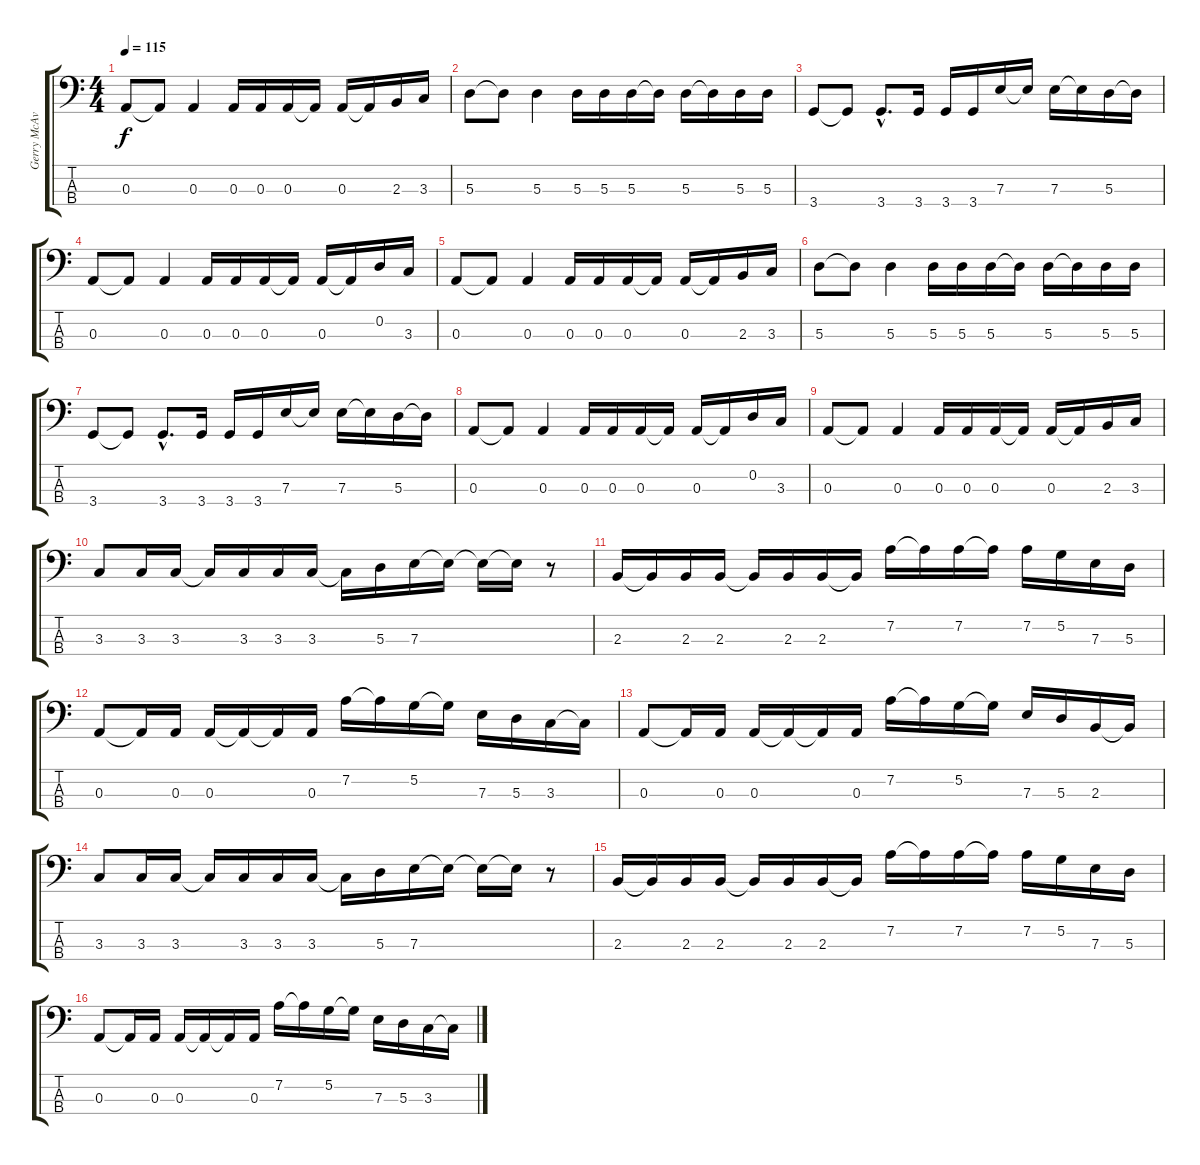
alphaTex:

\track ("Gerry McAvoy" "Gerry McAv") {instrument electricbassfinger}
\staff {score tabs}
\tuning (G2 D2 A1 E1) {hide}
\ts (4 4)
\tempo 115
\clef f4
\ks c
0.3.8{dy f} 0.3{t}.8 0.3.4 0.3.16 0.3.16 0.3.16 0.3{t}.16 0.3.16 0.3{t}.16 2.3.16 3.3.16 |
5.3.8 5.3{t}.8 5.3.4 5.3.16 5.3.16 5.3.16 5.3{t}.16 5.3.16 5.3{t}.16 5.3.16 5.3.16 |
3.4.8 3.4{t}.8 3.4{hac}.8{d} 3.4.16 3.4.16 3.4.16 7.3.16 7.3{t}.16 7.3.16 7.3{t}.16 5.3.16 5.3{t}.16 |
0.3.8 0.3{t}.8 0.3.4 0.3.16 0.3.16 0.3.16 0.3{t}.16 0.3.16 0.3{t}.16 0.2.16 3.3.16 |
0.3.8 0.3{t}.8 0.3.4 0.3.16 0.3.16 0.3.16 0.3{t}.16 0.3.16 0.3{t}.16 2.3.16 3.3.16 |
5.3.8 5.3{t}.8 5.3.4 5.3.16 5.3.16 5.3.16 5.3{t}.16 5.3.16 5.3{t}.16 5.3.16 5.3.16 |
3.4.8 3.4{t}.8 3.4{hac}.8{d} 3.4.16 3.4.16 3.4.16 7.3.16 7.3{t}.16 7.3.16 7.3{t}.16 5.3.16 5.3{t}.16 |
0.3.8 0.3{t}.8 0.3.4 0.3.16 0.3.16 0.3.16 0.3{t}.16 0.3.16 0.3{t}.16 0.2.16 3.3.16 |
0.3.8 0.3{t}.8 0.3.4 0.3.16 0.3.16 0.3.16 0.3{t}.16 0.3.16 0.3{t}.16 2.3.16 3.3.16 |
3.3.8 3.3.16 3.3.16 3.3{t}.16 3.3.16 3.3.16 3.3.16 3.3{t}.16 5.3.16 7.3.16 7.3{t}.16 7.3{t}.16 7.3{t}.16 r.8 |
2.3.16 2.3{t}.16 2.3.16 2.3.16 2.3{t}.16 2.3.16 2.3.16 2.3{t}.16 7.2.16 7.2{t}.16 7.2.16 7.2{t}.16 7.2.16 5.2.16 7.3.16 5.3.16 |
0.3.8 0.3{t}.16 0.3.16 0.3.16 0.3{t}.16 0.3{t}.16 0.3.16 7.2.16 7.2{t}.16 5.2.16 5.2{t}.16 7.3.16 5.3.16 3.3.16 3.3{t}.16 |
0.3.8 0.3{t}.16 0.3.16 0.3.16 0.3{t}.16 0.3{t}.16 0.3.16 7.2.16 7.2{t}.16 5.2.16 5.2{t}.16 7.3.16 5.3.16 2.3.16 2.3{t}.16 |
3.3.8 3.3.16 3.3.16 3.3{t}.16 3.3.16 3.3.16 3.3.16 3.3{t}.16 5.3.16 7.3.16 7.3{t}.16 7.3{t}.16 7.3{t}.16 r.8 |
2.3.16 2.3{t}.16 2.3.16 2.3.16 2.3{t}.16 2.3.16 2.3.16 2.3{t}.16 7.2.16 7.2{t}.16 7.2.16 7.2{t}.16 7.2.16 5.2.16 7.3.16 5.3.16 |
0.3.8 0.3{t}.16 0.3.16 0.3.16 0.3{t}.16 0.3{t}.16 0.3.16 7.2.16 7.2{t}.16 5.2.16 5.2{t}.16 7.3.16 5.3.16 3.3.16 3.3{t}.16
